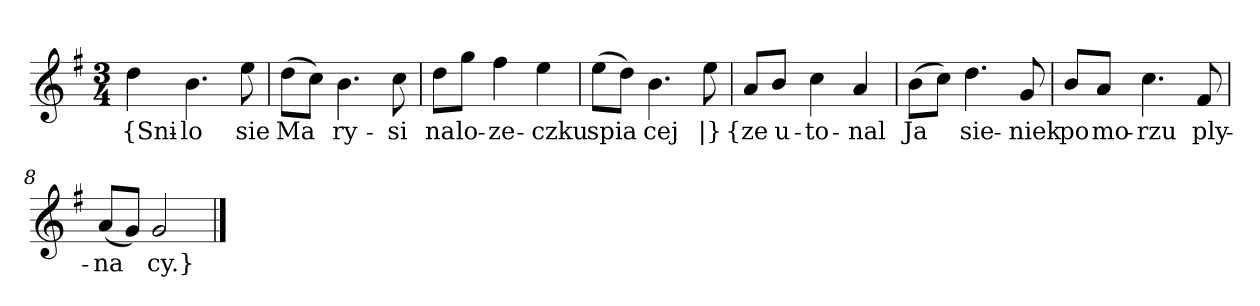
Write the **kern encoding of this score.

**kern	**text
*part1	*part1
*staff1	*staff1
*clefG2	*
*k[f#]	*
*G:	*
*M3/4	*
=	=
4dd	{Sni-
4.b	-lo
8ee	sie
=2	=2
(8dd\L	Ma
8cc\J)	--
4.b	-ry-
8cc	-si
=3	=3
8dd\L	na
8gg\J	lo-
4ff#	-ze-
4ee	-czku
=4	=4
(8ee\L	spia
8dd\J)	--
4.b	-cej
8ee	|}
=5y	=5y
8a/L	{ze
8b/J	u-
4cc	-to-
4a	-nal
=6	=6
(8b\L	Ja
8cc\J)	--
4.dd	-sie-
8g	-niek
=7	=7
8b/L	po
8a/J	mo-
4.cc	-rzu
8f#	ply-
=8	=8
(8a/L	-na
8g/J)	--
2g	-cy.}
==	==
*-	*-
